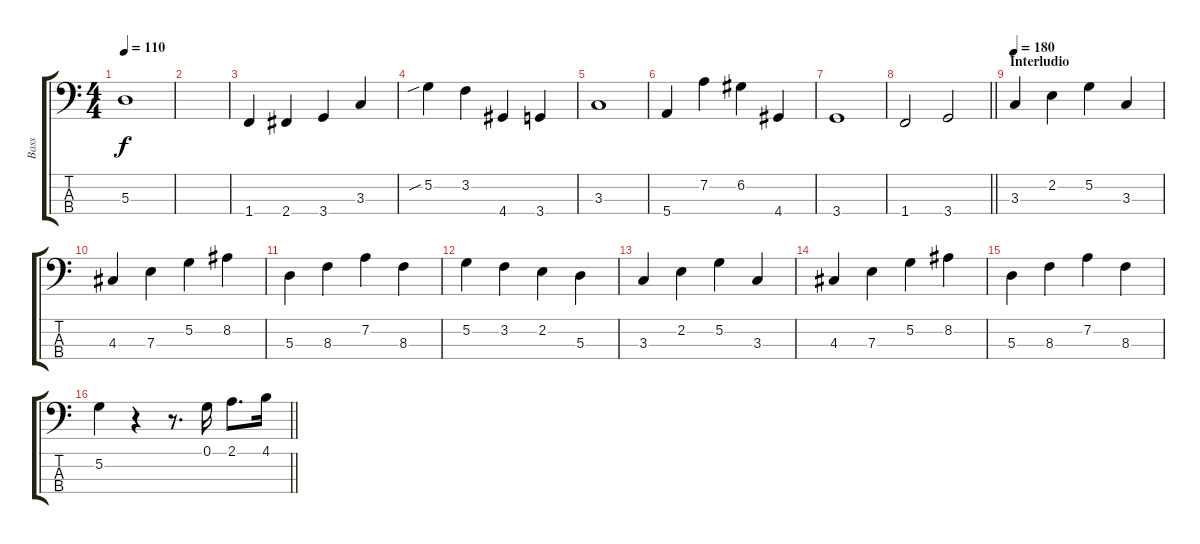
\track ("Bass" "Bass") {instrument electricbassfinger}
\staff {score tabs}
\tuning (G2 D2 A1 E1) {hide}
\ts (4 4)
\tempo 110
\clef f4
\ks c
5.3.1{dy f} |
|
1.4.4 2.4.4 3.4.4 3.3.4 |
5.2{sib}.4 3.2.4 4.4.4 3.4.4 |
3.3.1 |
5.4.4 7.2.4 6.2.4 4.4.4 |
3.4.1 |
\barLineRight lightlight
1.4.2 3.4.2 |
\section ("" "Interludio")
\tempo 180
3.3.4 2.2.4 5.2.4 3.3.4 |
4.3.4 7.3.4 5.2.4 8.2.4 |
5.3.4 8.3.4 7.2.4 8.3.4 |
5.2.4 3.2.4 2.2.4 5.3.4 |
3.3.4 2.2.4 5.2.4 3.3.4 |
4.3.4 7.3.4 5.2.4 8.2.4 |
5.3.4 8.3.4 7.2.4 8.3.4 |
\barLineRight lightlight
5.2.4 r.4 r.8{d} 0.1.16 2.1.8{d} 4.1.16
